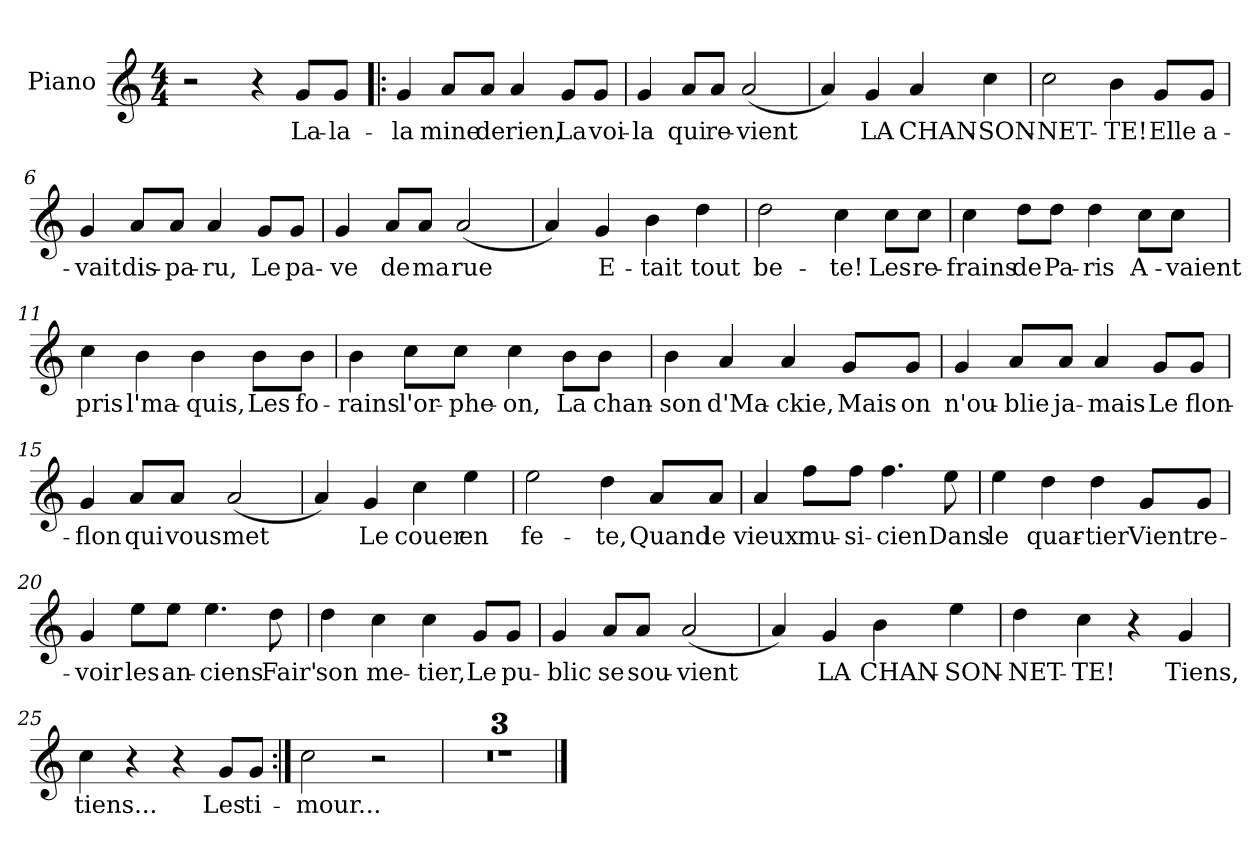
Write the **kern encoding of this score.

**kern	**text
*part1	*part1
*staff1	*staff1
*I"Piano	*
*I'Pno.	*
*clefG2	*
*k[]	*
*M4/4	*
=1	=1
2r	.
4r	.
!	!LO:LY:b
8g/L	La-
!	!LO:LY:b
8g/J	-la-
=2!|:	=2!|:
!	!LO:LY:b
4g/	-la
!	!LO:LY:b
8a/L	mine
!	!LO:LY:b
8a/J	de
!	!LO:LY:b
4a/	rien,
!	!LO:LY:b
8g/L	La
!	!LO:LY:b
8g/J	voi-
=3	=3
!	!LO:LY:b
4g/	-la
!	!LO:LY:b
8a/L	qui
!	!LO:LY:b
8a/J	re-
!	!LO:LY:b
(2a/	-vient
=4	=4
4a/)	.
!	!LO:LY:b
4g/	LA
!	!LO:LY:b
4a/	CHAN-
!	!LO:LY:b
4cc\	-SON-
=5	=5
!	!LO:LY:b
2cc\	-NET-
!	!LO:LY:b
4b\	-TE!
!	!LO:LY:b
8g/L	Elle
!	!LO:LY:b
8g/J	a-
!!LO:LB:g=z
=6	=6
!	!LO:LY:b
4g/	-vait
!	!LO:LY:b
8a/L	dis-
!	!LO:LY:b
8a/J	-pa-
!	!LO:LY:b
4a/	-ru,
!	!LO:LY:b
8g/L	Le
!	!LO:LY:b
8g/J	pa-
=7	=7
!	!LO:LY:b
4g/	-ve
!	!LO:LY:b
8a/L	de
!	!LO:LY:b
8a/J	ma
!	!LO:LY:b
(2a/	rue
=8	=8
4a/)	.
!	!LO:LY:b
4g/	E-
!	!LO:LY:b
4b\	-tait
!	!LO:LY:b
4dd\	tout
=9	=9
!	!LO:LY:b
2dd\	be-
!	!LO:LY:b
4cc\	-te!
!	!LO:LY:b
8cc\L	Les
!	!LO:LY:b
8cc\J	re-
=10	=10
!	!LO:LY:b
4cc\	-frains
!	!LO:LY:b
8dd\L	de
!	!LO:LY:b
8dd\J	Pa-
!	!LO:LY:b
4dd\	-ris
!	!LO:LY:b
8cc\L	A-
!	!LO:LY:b
8cc\J	-vaient
!!LO:LB:g=z
=11	=11
!	!LO:LY:b
4cc\	pris
!	!LO:LY:b
4b\	l'ma-
!	!LO:LY:b
4b\	-quis,
!	!LO:LY:b
8b\L	Les
!	!LO:LY:b
8b\J	fo-
=12	=12
!	!LO:LY:b
4b\	-rains
!	!LO:LY:b
8cc\L	l'or-
!	!LO:LY:b
8cc\J	-phe-
!	!LO:LY:b
4cc\	-on,
!	!LO:LY:b
8b\L	La
!	!LO:LY:b
8b\J	chan-
=13	=13
!	!LO:LY:b
4b\	-son
!	!LO:LY:b
4a/	d'Ma-
!	!LO:LY:b
4a/	-ckie,
!	!LO:LY:b
8g/L	Mais
!	!LO:LY:b
8g/J	on
=14	=14
!	!LO:LY:b
4g/	n'ou-
!	!LO:LY:b
8a/L	-blie
!	!LO:LY:b
8a/J	ja-
!	!LO:LY:b
4a/	-mais
!	!LO:LY:b
8g/L	Le
!	!LO:LY:b
8g/J	flon-
!!LO:LB:g=z
=15	=15
!	!LO:LY:b
4g/	-flon
!	!LO:LY:b
8a/L	qui
!	!LO:LY:b
8a/J	vous
!	!LO:LY:b
(2a/	met
=16	=16
4a/)	.
!	!LO:LY:b
4g/	Le
!	!LO:LY:b
4cc\	couer
!	!LO:LY:b
4ee\	en
=17	=17
!	!LO:LY:b
2ee\	fe-
!	!LO:LY:b
4dd\	-te,
!	!LO:LY:b
8a/L	Quand
!	!LO:LY:b
8a/J	le
=18	=18
!	!LO:LY:b
4a/	vieux
!	!LO:LY:b
8ff\L	mu-
!	!LO:LY:b
8ff\J	-si-
!	!LO:LY:b
4.ff\	-cien
!	!LO:LY:b
8ee\	Dans
=19	=19
!	!LO:LY:b
4ee\	le
!	!LO:LY:b
4dd\	quar-
!	!LO:LY:b
4dd\	-tier
!	!LO:LY:b
8g/L	Vient
!	!LO:LY:b
8g/J	re-
!!LO:LB:g=z
=20	=20
!	!LO:LY:b
4g/	-voir
!	!LO:LY:b
8ee\L	les
!	!LO:LY:b
8ee\J	an-
!	!LO:LY:b
4.ee\	-ciens
!	!LO:LY:b
8dd\	Fair'
=21	=21
!	!LO:LY:b
4dd\	son
!	!LO:LY:b
4cc\	me-
!	!LO:LY:b
4cc\	-tier,
!	!LO:LY:b
8g/L	Le
!	!LO:LY:b
8g/J	pu-
=22	=22
!	!LO:LY:b
4g/	-blic
!	!LO:LY:b
8a/L	se
!	!LO:LY:b
8a/J	sou-
!	!LO:LY:b
(2a/	-vient
=23	=23
4a/)	.
!	!LO:LY:b
4g/	LA
!	!LO:LY:b
4b\	CHAN-
!	!LO:LY:b
4ee\	-SON-
!!LO:LB:g=z
=24	=24
!	!LO:LY:b
4dd\	-NET-
!	!LO:LY:b
4cc\	-TE!
4r	.
!	!LO:LY:b
4g/	Tiens,
=25	=25
!	!LO:LY:b
4cc\	tiens...
4r	.
4r	.
!	!LO:LY:b
8g/L	Les
!	!LO:LY:b
8g/J	ti-
=26:|!	=26:|!
!	!LO:LY:b
2cc\	-mour...
2r	.
=27	=27
1r	.
=28	=28
1r	.
=29	=29
1r	.
==	==
*-	*-
